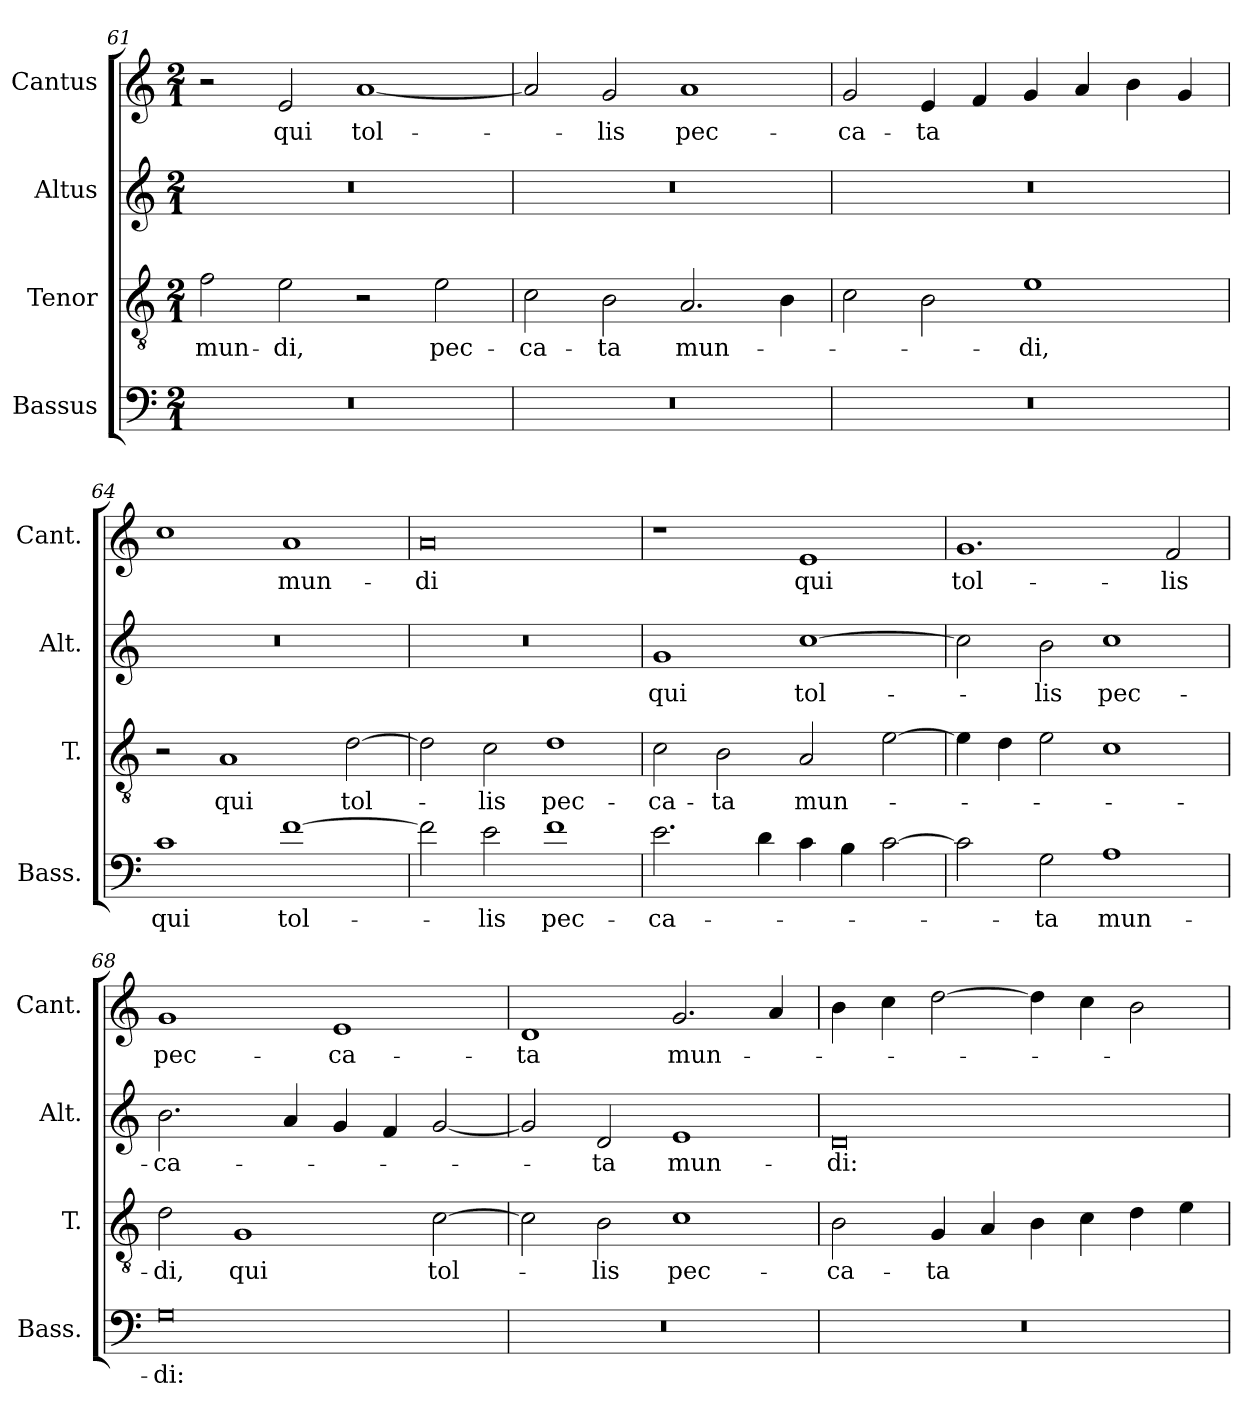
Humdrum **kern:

**kern	**text	**kern	**text	**kern	**text	**kern	**text
*part4	*part4	*part3	*part3	*part2	*part2	*part1	*part1
*staff4	*staff4	*staff3	*staff3	*staff2	*staff2	*staff1	*staff1
*I"Bassus	*	*I"Tenor	*	*I"Altus	*	*I"Cantus	*
*I'Bass.	*	*I'T.	*	*I'Alt.	*	*I'Cant.	*
*clefF4	*	*clefGv2	*	*clefG2	*	*clefG2	*
*	*	*ITrd7c12	*	*	*	*	*
*k[]	*	*k[]	*	*k[]	*	*k[]	*
*C:	*	*C:	*	*C:	*	*C:	*
*M2/1	*	*M2/1	*	*M2/1	*	*M2/1	*
=61	=61	=61	=61	=61	=61	=61	=61
0r	.	2F\	mun-	0r	.	2r	.
.	.	2E\	-di,	.	.	2e/	qui
.	.	2r	.	.	.	[1a/	tol-
.	.	2E\	pec-	.	.	.	.
=62	=62	=62	=62	=62	=62	=62	=62
0r	.	2C\	-ca-	0r	.	2a/]	.
.	.	2BB\	-ta	.	.	2g/	-lis
.	.	2.AA/	mun-	.	.	1a/	pec-
.	.	4BB\	.	.	.	.	.
=63	=63	=63	=63	=63	=63	=63	=63
0r	.	2C\	.	0r	.	2g/	-ca-
.	.	2BB\	.	.	.	4e/	-ta
.	.	.	.	.	.	4f/	.
.	.	1E\	-di,	.	.	4g/	.
.	.	.	.	.	.	4a/	.
.	.	.	.	.	.	4b\	.
.	.	.	.	.	.	4g/	.
=64	=64	=64	=64	=64	=64	=64	=64
1c\	qui	2r	.	0r	.	1cc\	.
.	.	1AA/	qui	.	.	.	.
[1f\	tol-	.	.	.	.	1a/	mun-
.	.	[2D\	tol-	.	.	.	.
=65	=65	=65	=65	=65	=65	=65	=65
2f\]	.	2D\]	.	0r	.	0a/	-di
2e\	-lis	2C\	-lis	.	.	.	.
1f\	pec-	1D\	pec-	.	.	.	.
=66	=66	=66	=66	=66	=66	=66	=66
2.e\	-ca-	2C\	-ca-	1g/	qui	1r	.
.	.	2BB\	-ta	.	.	.	.
4d\	.	.	.	.	.	.	.
4c\	.	2AA/	mun-	[1cc\	tol-	1e/	qui
4B\	.	.	.	.	.	.	.
[2c\	.	[2E\	.	.	.	.	.
=67	=67	=67	=67	=67	=67	=67	=67
2c\]	.	4E\]	.	2cc\]	.	1.g/	tol-
.	.	4D\	.	.	.	.	.
2G\	-ta	2E\	.	2b\	-lis	.	.
1A\	mun-	1C\	.	1cc\	pec-	.	.
.	.	.	.	.	.	2f/	-lis
=68	=68	=68	=68	=68	=68	=68	=68
0G\	-di:	2D\	-di,	2.b\	-ca-	1g/	pec-
.	.	1GG/	qui	.	.	.	.
.	.	.	.	4a/	.	.	.
.	.	.	.	4g/	.	1e/	-ca-
.	.	.	.	4f/	.	.	.
.	.	[2C\	tol-	[2g/	.	.	.
=69	=69	=69	=69	=69	=69	=69	=69
0r	.	2C\]	.	2g/]	.	1d/	-ta
.	.	2BB\	-lis	2d/	-ta	.	.
.	.	1C\	pec-	1e/	mun-	2.g/	mun-
.	.	.	.	.	.	4a/	.
=70	=70	=70	=70	=70	=70	=70	=70
0r	.	2BB\	-ca-	0d/	-di:	4b\	.
.	.	.	.	.	.	4cc\	.
.	.	4GG/	-ta	.	.	[2dd\	.
.	.	4AA/	.	.	.	.	.
.	.	4BB\	.	.	.	4dd\]	.
.	.	4C\	.	.	.	4cc\	.
.	.	4D\	.	.	.	2b\	.
.	.	4E\	.	.	.	.	.
=	=	=	=	=	=	=	=
*-	*-	*-	*-	*-	*-	*-	*-
